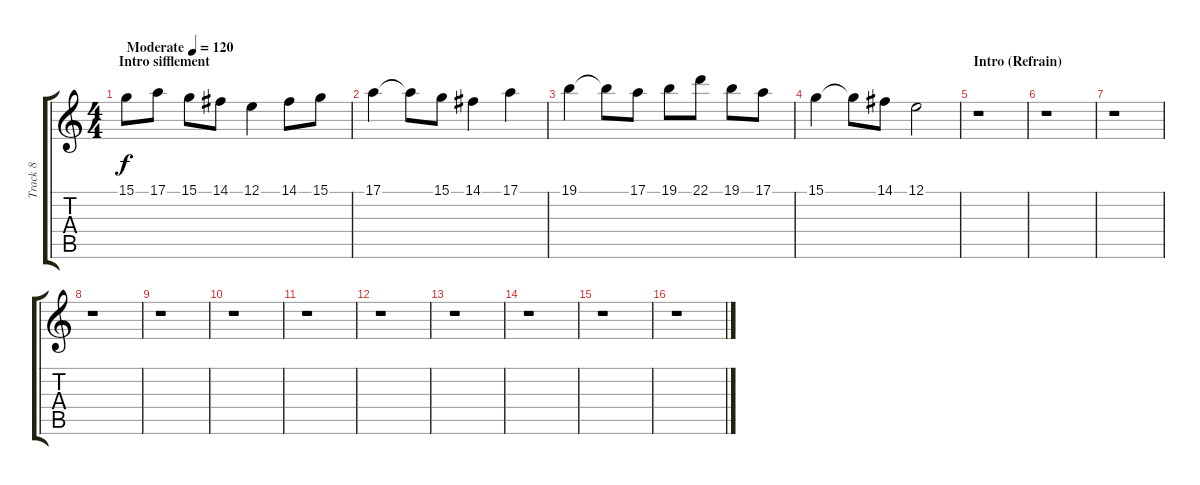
\track ("Track 8" "Track 8") {instrument whistle}
\staff {score tabs}
\tuning (E4 B3 G3 D3 A2 E2) {hide}
\ts (4 4)
\section ("" "Intro sifflement")
\tempo (120 "Moderate")
\clef g2
\ks c
15.1.8{dy f instrument whistle} 17.1.8 15.1.8 14.1.8 12.1.4 14.1.8 15.1.8 |
17.1.4 17.1{t}.8 15.1.8 14.1.4 17.1.4 |
19.1.4 19.1{t}.8 17.1.8 19.1.8 22.1.8 19.1.8 17.1.8 |
15.1.4 15.1{t}.8 14.1.8 12.1.2 |
\section ("" "Intro (Refrain)")
r.1 |
r.1 |
r.1 |
r.1 |
r.1 |
r.1 |
r.1 |
r.1 |
r.1 |
r.1 |
r.1 |
r.1
